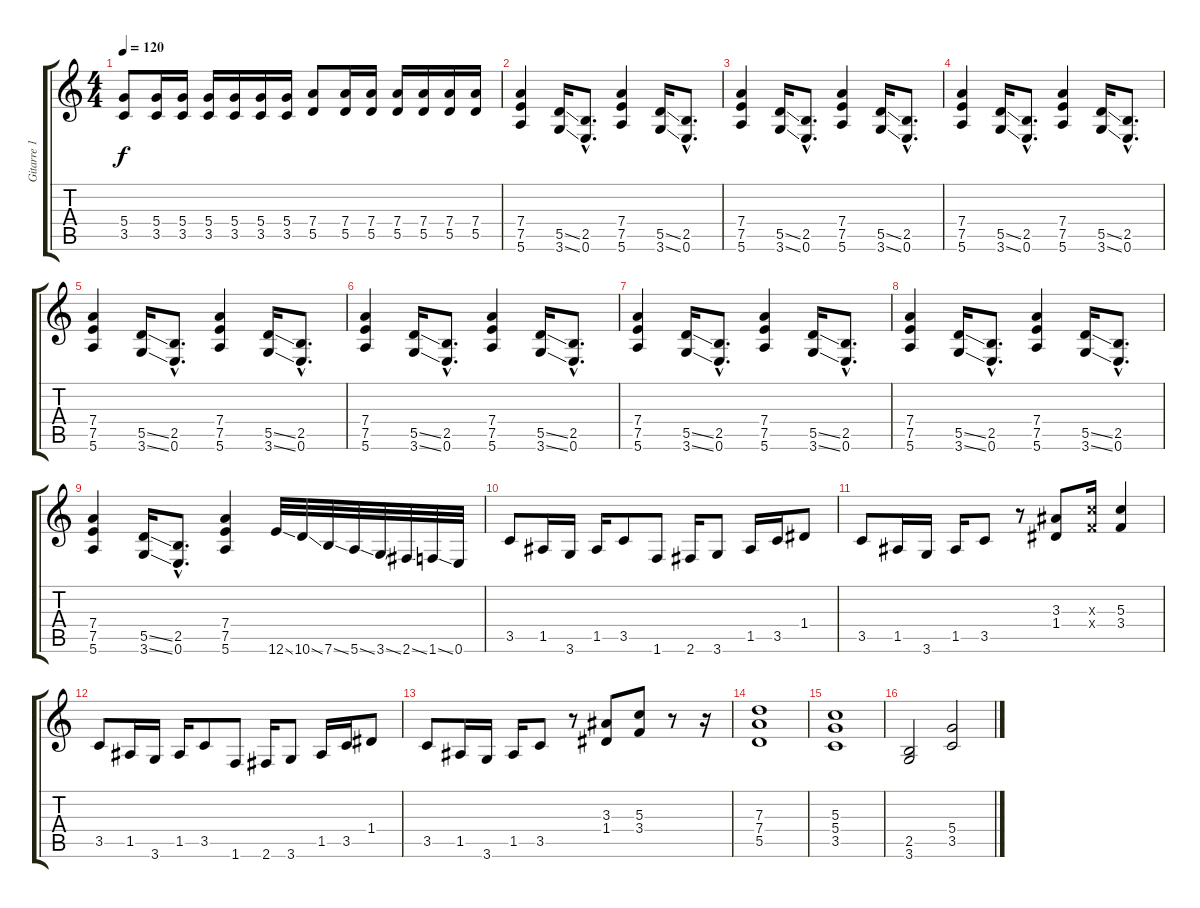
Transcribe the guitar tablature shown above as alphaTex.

\track ("Gitarre 1" "Gitarre 1") {instrument distortionguitar}
\staff {score tabs}
\tuning (E4 B3 G3 D3 A2 E2) {hide}
\ts (4 4)
\tempo 120
\clef g2
\ks c
(5.4 3.5).8{dy f} (5.4 3.5).16 (5.4 3.5).16 (5.4 3.5).16 (5.4 3.5).16 (5.4 3.5).16 (5.4 3.5).16 (7.4 5.5).8 (7.4 5.5).16 (7.4 5.5).16 (7.4 5.5).16 (7.4 5.5).16 (7.4 5.5).16 (7.4 5.5).16 |
(7.4 7.5 5.6).4 (5.5{ss} 3.6{ss}).16 (2.5{hac} 0.6{hac}).8{d} (7.4 7.5 5.6).4 (5.5{ss} 3.6{ss}).16 (2.5{hac} 0.6{hac}).8{d} |
(7.4 7.5 5.6).4 (5.5{ss} 3.6{ss}).16 (2.5{hac} 0.6{hac}).8{d} (7.4 7.5 5.6).4 (5.5{ss} 3.6{ss}).16 (2.5{hac} 0.6{hac}).8{d} |
(7.4 7.5 5.6).4 (5.5{ss} 3.6{ss}).16 (2.5{hac} 0.6{hac}).8{d} (7.4 7.5 5.6).4 (5.5{ss} 3.6{ss}).16 (2.5{hac} 0.6{hac}).8{d} |
(7.4 7.5 5.6).4 (5.5{ss} 3.6{ss}).16 (2.5{hac} 0.6{hac}).8{d} (7.4 7.5 5.6).4 (5.5{ss} 3.6{ss}).16 (2.5{hac} 0.6{hac}).8{d} |
(7.4 7.5 5.6).4 (5.5{ss} 3.6{ss}).16 (2.5{hac} 0.6{hac}).8{d} (7.4 7.5 5.6).4 (5.5{ss} 3.6{ss}).16 (2.5{hac} 0.6{hac}).8{d} |
(7.4 7.5 5.6).4 (5.5{ss} 3.6{ss}).16 (2.5{hac} 0.6{hac}).8{d} (7.4 7.5 5.6).4 (5.5{ss} 3.6{ss}).16 (2.5{hac} 0.6{hac}).8{d} |
(7.4 7.5 5.6).4 (5.5{ss} 3.6{ss}).16 (2.5{hac} 0.6{hac}).8{d} (7.4 7.5 5.6).4 (5.5{ss} 3.6{ss}).16 (2.5{hac} 0.6{hac}).8{d} |
(7.4 7.5 5.6).4 (5.5{ss} 3.6{ss}).16 (2.5{hac} 0.6{hac}).8{d} (7.4 7.5 5.6).4 12.6{ss}.32 10.6{ss}.32 7.6{ss}.32 5.6{ss}.32 3.6{ss}.32 2.6{ss}.32 1.6{ss}.32 0.6.32 |
3.5.8 1.5.16 3.6.16 1.5.16 3.5.8 1.6.8 2.6.16 3.6.8 1.5.16 3.5.16 1.4.8 |
3.5.8 1.5.16 3.6.16 1.5.16 3.5.8 r.8 (3.3 1.4).8 (5.3{x} 3.4{x}).16 (5.3 3.4).4 |
3.5.8 1.5.16 3.6.16 1.5.16 3.5.8 1.6.8 2.6.16 3.6.8 1.5.16 3.5.16 1.4.8 |
3.5.8 1.5.16 3.6.16 1.5.16 3.5.8 r.8 (3.3 1.4).8 (5.3 3.4).8 r.8 r.16 |
(7.3 7.4 5.5).1 |
(5.3 5.4 3.5).1 |
(2.5 3.6).2 (5.4 3.5).2
